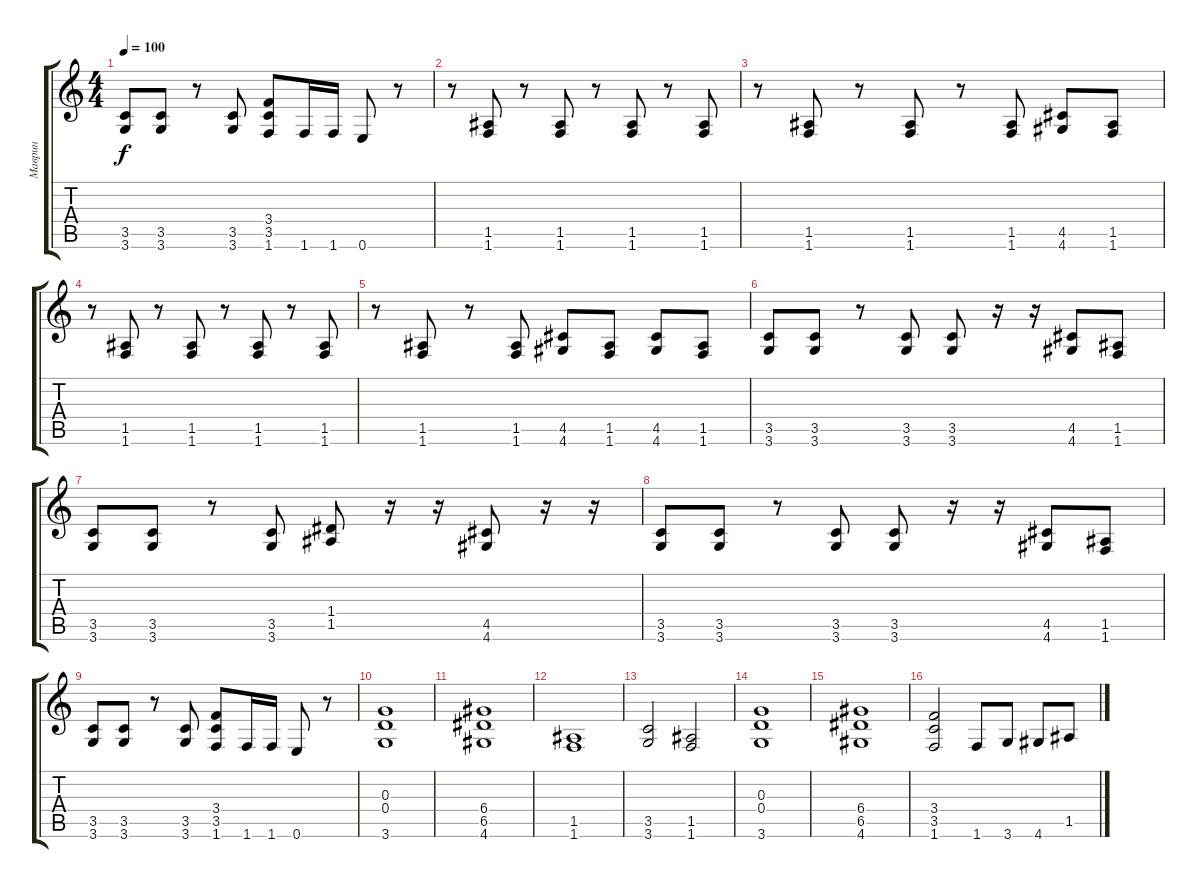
\track ("Маврин" "Маврин") {instrument distortionguitar}
\staff {score tabs}
\tuning (E4 B3 G3 D3 A2 E2) {hide}
\ts (4 4)
\tempo 100
\clef g2
\ks c
(3.5 3.6).8{dy f} (3.5 3.6).8 r.8 (3.5 3.6).8 (3.4 3.5 1.6).8 1.6.16 1.6.16 0.6.8 r.8 |
r.8 (1.5 1.6).8 r.8 (1.5 1.6).8 r.8 (1.5 1.6).8 r.8 (1.5 1.6).8 |
r.8 (1.5 1.6).8 r.8 (1.5 1.6).8 r.8 (1.5 1.6).8 (4.5 4.6).8 (1.5 1.6).8 |
r.8 (1.5 1.6).8 r.8 (1.5 1.6).8 r.8 (1.5 1.6).8 r.8 (1.5 1.6).8 |
r.8 (1.5 1.6).8 r.8 (1.5 1.6).8 (4.5 4.6).8 (1.5 1.6).8 (4.5 4.6).8 (1.5 1.6).8 |
(3.5 3.6).8 (3.5 3.6).8 r.8 (3.5 3.6).8 (3.5 3.6).8 r.16 r.16 (4.5 4.6).8 (1.5 1.6).8 |
(3.5 3.6).8 (3.5 3.6).8 r.8 (3.5 3.6).8 (1.4 1.5).8 r.16 r.16 (4.5 4.6).8 r.16 r.16 |
(3.5 3.6).8 (3.5 3.6).8 r.8 (3.5 3.6).8 (3.5 3.6).8 r.16 r.16 (4.5 4.6).8 (1.5 1.6).8 |
(3.5 3.6).8 (3.5 3.6).8 r.8 (3.5 3.6).8 (3.4 3.5 1.6).8 1.6.16 1.6.16 0.6.8 r.8 |
(0.3 0.4 3.6).1 |
(6.4 6.5 4.6).1 |
(1.5 1.6).1 |
(3.5 3.6).2 (1.5 1.6).2 |
(0.3 0.4 3.6).1 |
(6.4 6.5 4.6).1 |
(3.4 3.5 1.6).2 1.6.8 3.6.8 4.6.8 1.5.8
